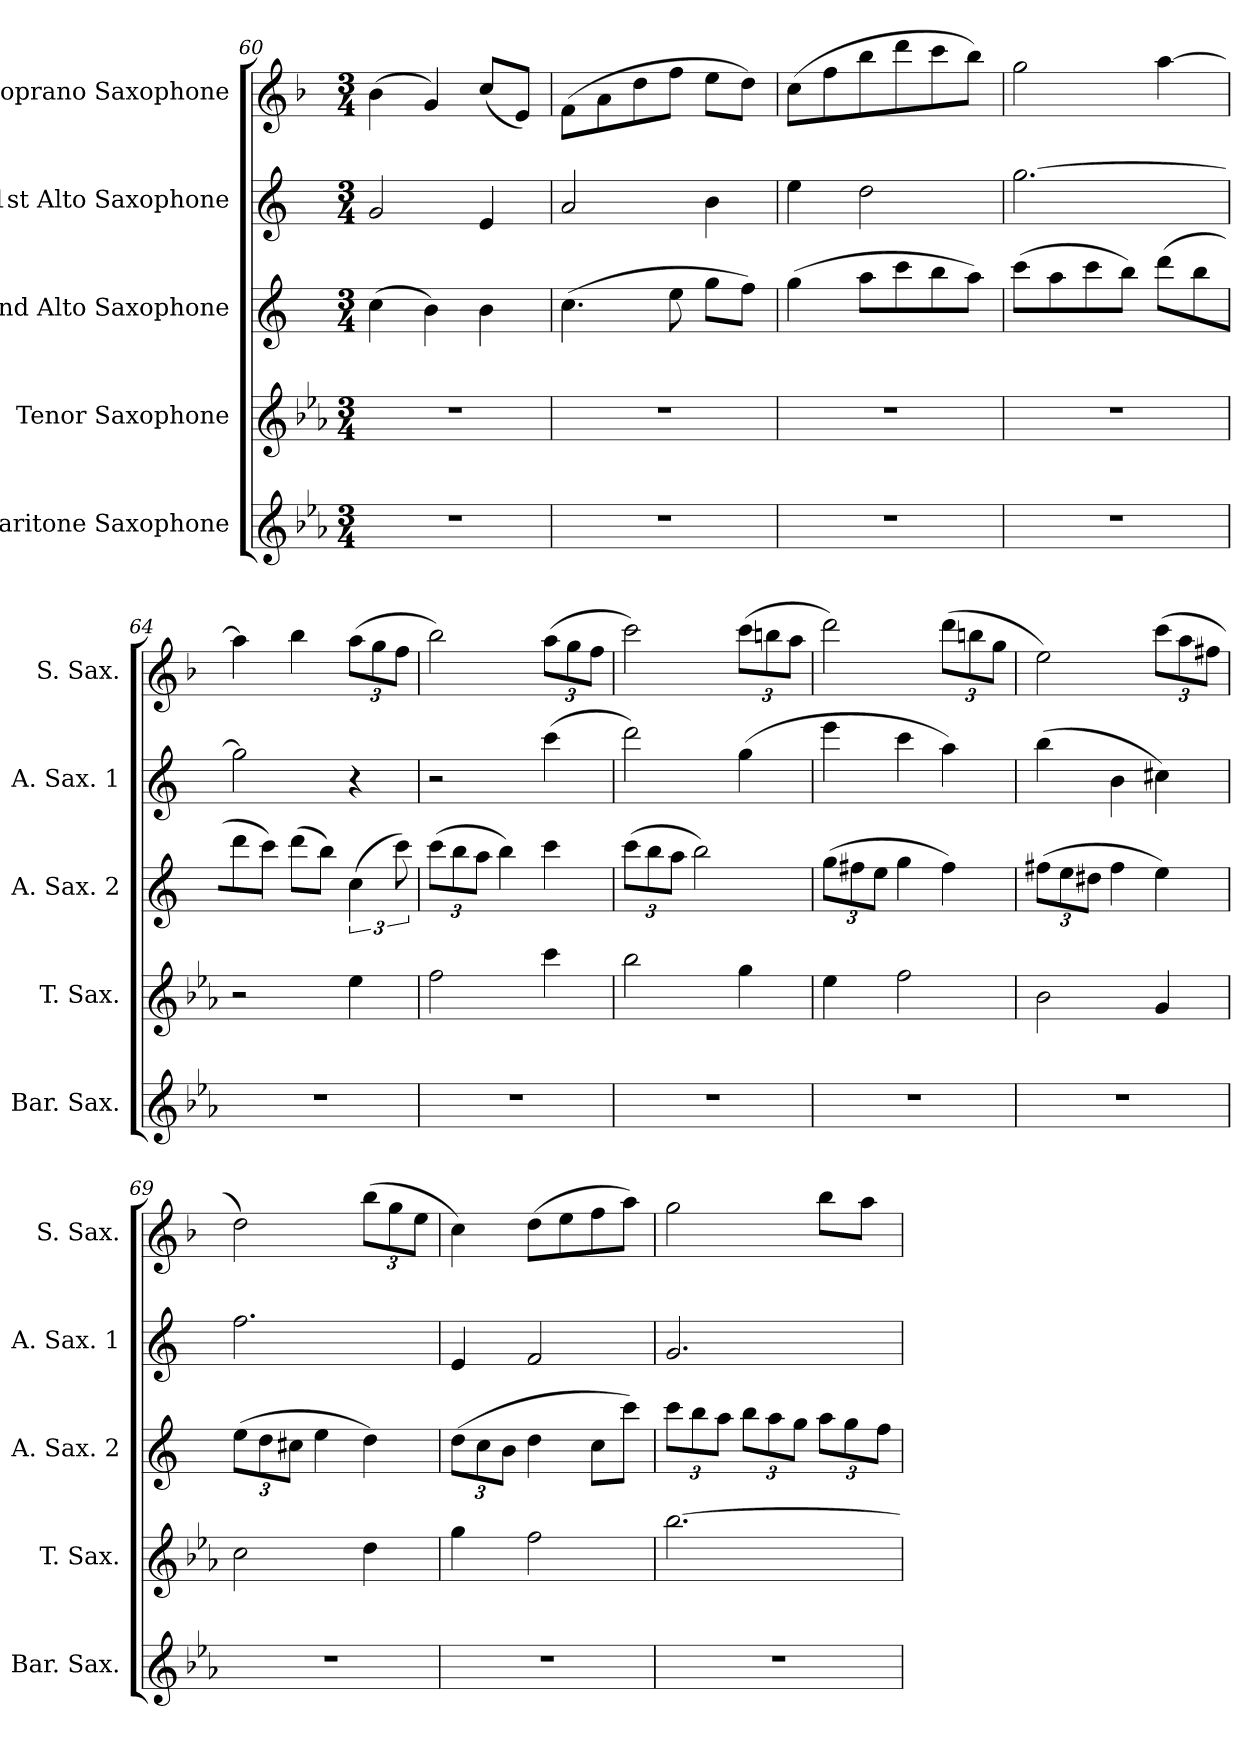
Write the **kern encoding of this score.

**kern	**kern	**kern	**kern	**kern
*part5	*part4	*part3	*part2	*part1
*staff5	*staff4	*staff3	*staff2	*staff1
*I"Baritone Saxophone	*I"Tenor Saxophone	*I"2nd Alto Saxophone	*I"1st Alto Saxophone	*I"Soprano Saxophone
*I'Bar. Sax.	*I'T. Sax.	*I'A. Sax. 2	*I'A. Sax. 1	*I'S. Sax.
*clefG2	*clefG2	*clefG2	*clefG2	*clefG2
*ITrd12c21	*ITrd8c14	*ITrd5c9	*ITrd5c9	*ITrd1c2
*k[b-e-a-]	*k[b-e-a-]	*k[b-e-a-]	*k[b-e-a-]	*k[b-e-a-]
*M3/4	*M3/4	*M3/4	*M3/4	*M3/4
=60	=60	=60	=60	=60
2.r	2.r	(4e-\	2B-/	(4a-\
.	.	4d\)	.	4f/)
.	.	4d\	4G/	(8b-/L
.	.	.	.	8d/J)
!!LO:PB:g=z
=61	=61	=61	=61	=61
2.r	2.r	(4.e-\	2c/	(8e-\L
.	.	.	.	8g\
.	.	.	.	8cc\
.	.	8g\	.	8ee-\J
.	.	8b-\L	4d\	8dd\L
.	.	8a-\J)	.	8cc\J)
=62	=62	=62	=62	=62
2.r	2.r	(4b-\	4g\	(8b-\L
.	.	.	.	8ee-\
.	.	8cc\L	2f\	8aa-\
.	.	8ee-\	.	8ccc\
.	.	8dd\	.	8bb-\
.	.	8cc\J)	.	8aa-\J)
=63	=63	=63	=63	=63
2.r	2.r	(8ee-\L	[2.b-\	2ff\
.	.	8cc\	.	.
.	.	8ee-\	.	.
.	.	8dd\J)	.	.
.	.	(8ff\L	.	[4gg\
.	.	8dd\	.	.
=64	=64	=64	=64	=64
2.r	2r	8ff\	2b-\]	4gg\]
.	.	8ee-\J)	.	.
.	.	(8ff\L	.	4aa-\
.	.	8dd\J)	.	.
*	*	*	*	*Xbrackettup
.	4e-\	(6e-\	4r	(12gg\L
.	.	.	.	12ff\
.	.	12ee-\)	.	12ee-\J
=65	=65	=65	=65	=65
*	*	*Xbrackettup	*	*
2.r	2f\	(12ee-\L	2r	2aa-\)
.	.	12dd\	.	.
.	.	12cc\J	.	.
.	.	4dd\)	.	.
.	4cc\	4ee-\	(4ee-\	(12gg\L
.	.	.	.	12ff\
.	.	.	.	12ee-\J
!!LO:LB:g=z
=66	=66	=66	=66	=66
2.r	2b-\	(12ee-\L	2ff\)	2bb-\)
.	.	12dd\	.	.
.	.	12cc\J	.	.
.	.	2dd\)	.	.
.	4g\	.	(4b-\	(12bb-\L
.	.	.	.	12aan\
.	.	.	.	12gg\J
=67	=67	=67	=67	=67
2.r	4e-\	(12b-\L	4gg\	2ccc\)
.	.	12an\	.	.
.	.	12g\J	.	.
.	2f\	4b-\	4ee-\	.
.	.	4a\)	4cc\)	(12ccc\L
.	.	.	.	12aan\
.	.	.	.	12ff\J
=68	=68	=68	=68	=68
2.r	2B-\	(12an\L	(4dd\	2dd\)
.	.	12g\	.	.
.	.	12f#X\J	.	.
.	.	4a\	4d\	.
.	4G/	4g\)	4en\)	(12bb-\L
.	.	.	.	12gg\
.	.	.	.	12een\J
=69	=69	=69	=69	=69
2.r	2c\	(12g\L	2.a-\	2cc\)
.	.	12f\	.	.
.	.	12en\J	.	.
.	.	4g\	.	.
.	4d\	4f\)	.	(12aa-\L
.	.	.	.	12ff\
.	.	.	.	12dd\J
!!LO:PB:g=z
=70	=70	=70	=70	=70
2.r	4g\	(12f\L	4G/	4b-\)
.	.	12e-\	.	.
.	.	12d\J	.	.
.	2f\	4f\	2A-/	(8cc\L
.	.	.	.	8dd\
.	.	8e-\L	.	8ee-\
.	.	8ee-\J)	.	8gg\J)
=71	=71	=71	=71	=71
2.r	[2.b-\	12ee-\L	2.B-/	2ff\
.	.	12dd\	.	.
.	.	12cc\J	.	.
.	.	12dd\L	.	.
.	.	12cc\	.	.
.	.	12b-\J	.	.
.	.	12cc\L	.	8aa-\L
.	.	12b-\	.	.
.	.	.	.	8gg\J
.	.	12a-\J	.	.
=	=	=	=	=
*-	*-	*-	*-	*-
